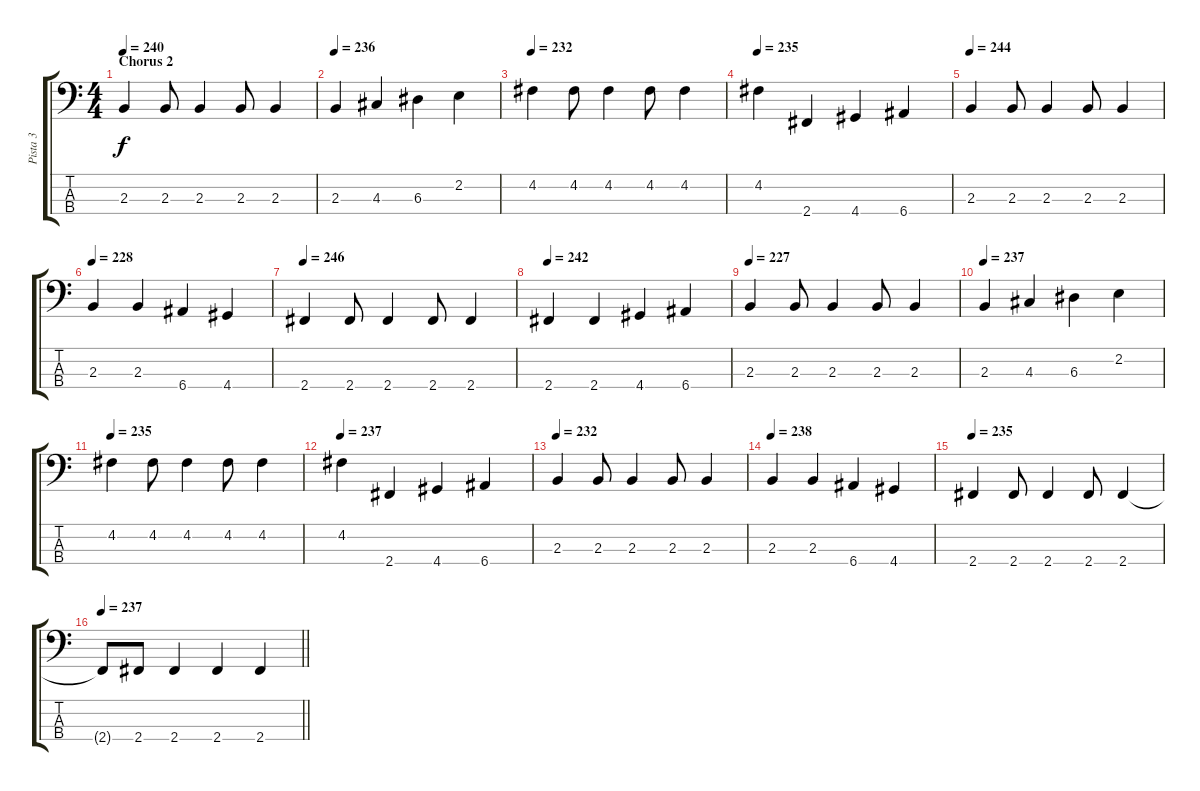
\track ("Pista 3" "Pista 3") {instrument electricbassfinger}
\staff {score tabs}
\tuning (G2 D2 A1 E1) {hide}
\ts (4 4)
\section ("" "Chorus 2")
\tempo 240
\clef f4
\ks c
2.3.4{dy f} 2.3.8 2.3.4 2.3.8 2.3.4 |
\tempo 236
2.3.4 4.3.4 6.3.4 2.2.4 |
\tempo 232
4.2.4 4.2.8 4.2.4 4.2.8 4.2.4 |
\tempo 235
4.2.4 2.4.4 4.4.4 6.4.4 |
\tempo 244
2.3.4 2.3.8 2.3.4 2.3.8 2.3.4 |
\tempo 228
2.3.4 2.3.4 6.4.4 4.4.4 |
\tempo 246
2.4.4 2.4.8 2.4.4 2.4.8 2.4.4 |
\tempo 242
2.4.4 2.4.4 4.4.4 6.4.4 |
\tempo 227
2.3.4 2.3.8 2.3.4 2.3.8 2.3.4 |
\tempo 237
2.3.4 4.3.4 6.3.4 2.2.4 |
\tempo 235
4.2.4 4.2.8 4.2.4 4.2.8 4.2.4 |
\tempo 237
4.2.4 2.4.4 4.4.4 6.4.4 |
\tempo 232
2.3.4 2.3.8 2.3.4 2.3.8 2.3.4 |
\tempo 238
2.3.4 2.3.4 6.4.4 4.4.4 |
\tempo 235
2.4.4 2.4.8 2.4.4 2.4.8 2.4.4 |
\tempo 237
\barLineRight lightlight
2.4{t}.8 2.4.8 2.4.4 2.4.4 2.4.4
